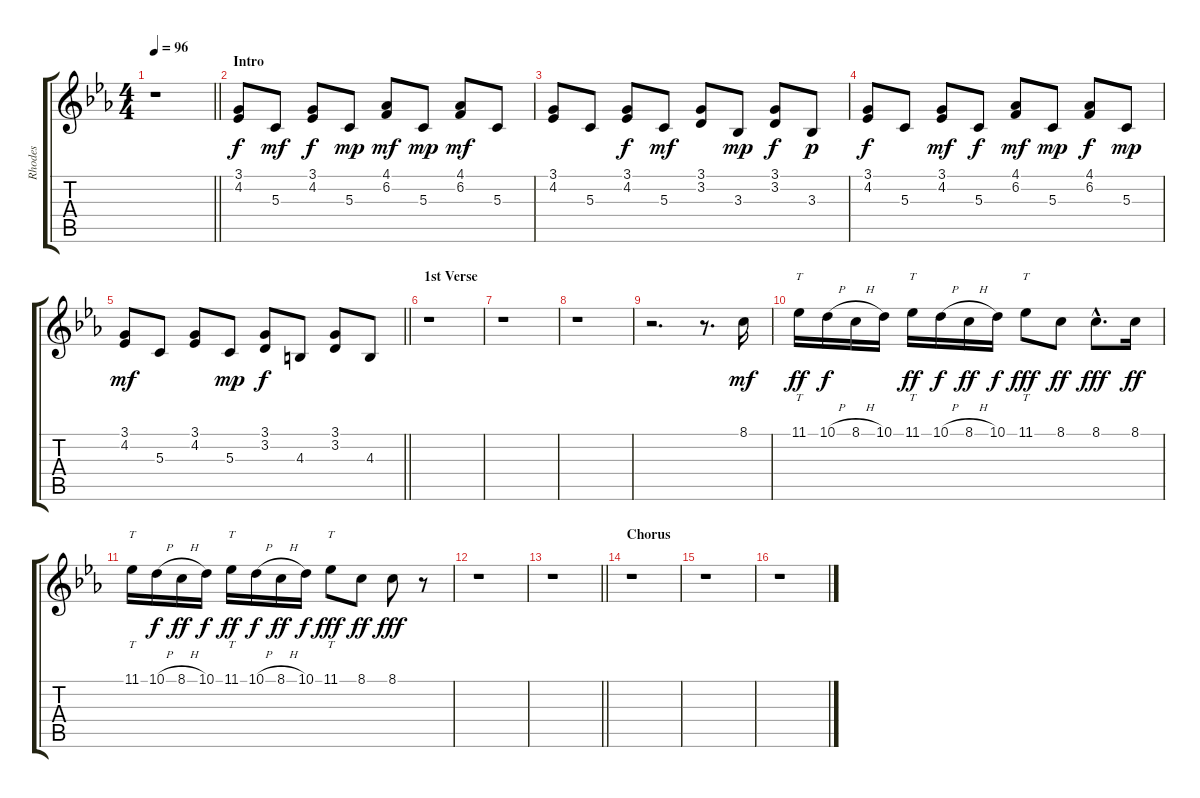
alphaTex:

\track ("Rhodes" "Rhodes") {instrument electricpiano1}
\staff {score tabs}
\tuning (E4 B3 G3 D3 A2 E2) {hide}
\ts (4 4)
\tempo 96
\clef g2
\barLineRight lightlight
\ks eb
r.1{dy f instrument electricpiano1} |
\section ("" "Intro")
(3.1 4.2).8 5.3.8{dy mf} (3.1 4.2).8{dy f} 5.3.8{dy mp} (4.1 6.2).8{dy mf} 5.3.8{dy mp} (4.1 6.2).8{dy mf} 5.3.8 |
(3.1 4.2).8 5.3.8 (3.1 4.2).8{dy f} 5.3.8{dy mf} (3.1 3.2).8 3.3.8{dy mp} (3.1 3.2).8{dy f} 3.3.8{dy p} |
(3.1 4.2).8{dy f} 5.3.8 (3.1 4.2).8{dy mf} 5.3.8{dy f} (4.1 6.2).8{dy mf} 5.3.8{dy mp} (4.1 6.2).8{dy f} 5.3.8{dy mp} |
\barLineRight lightlight
(3.1 4.2).8{dy mf} 5.3.8 (3.1 4.2).8 5.3.8{dy mp} (3.1 3.2).8{dy f} 4.3.8 (3.1 3.2).8 4.3.8 |
\section ("" "1st Verse")
r.1 |
r.1 |
r.1 |
r.2{d} r.8{d} 8.1.16{dy mf} |
11.1.16{tt dy ff} 10.1{h}.16{dy f} 8.1{h}.16 10.1.16 11.1.16{tt dy ff} 10.1{h}.16{dy f} 8.1{h}.16{dy ff} 10.1.16{dy f} 11.1.8{tt dy fff} 8.1.8{dy ff} 8.1{hac}.8{d dy fff} 8.1.16{dy ff} |
11.1.16{tt} 10.1{h}.16{dy f} 8.1{h}.16{dy ff} 10.1.16{dy f} 11.1.16{tt dy ff} 10.1{h}.16{dy f} 8.1{h}.16{dy ff} 10.1.16{dy f} 11.1.8{tt dy fff} 8.1.8{dy ff} 8.1.8{dy fff} r.8 |
r.1 |
\barLineRight lightlight
r.1 |
\section ("" "Chorus")
r.1 |
r.1 |
r.1
